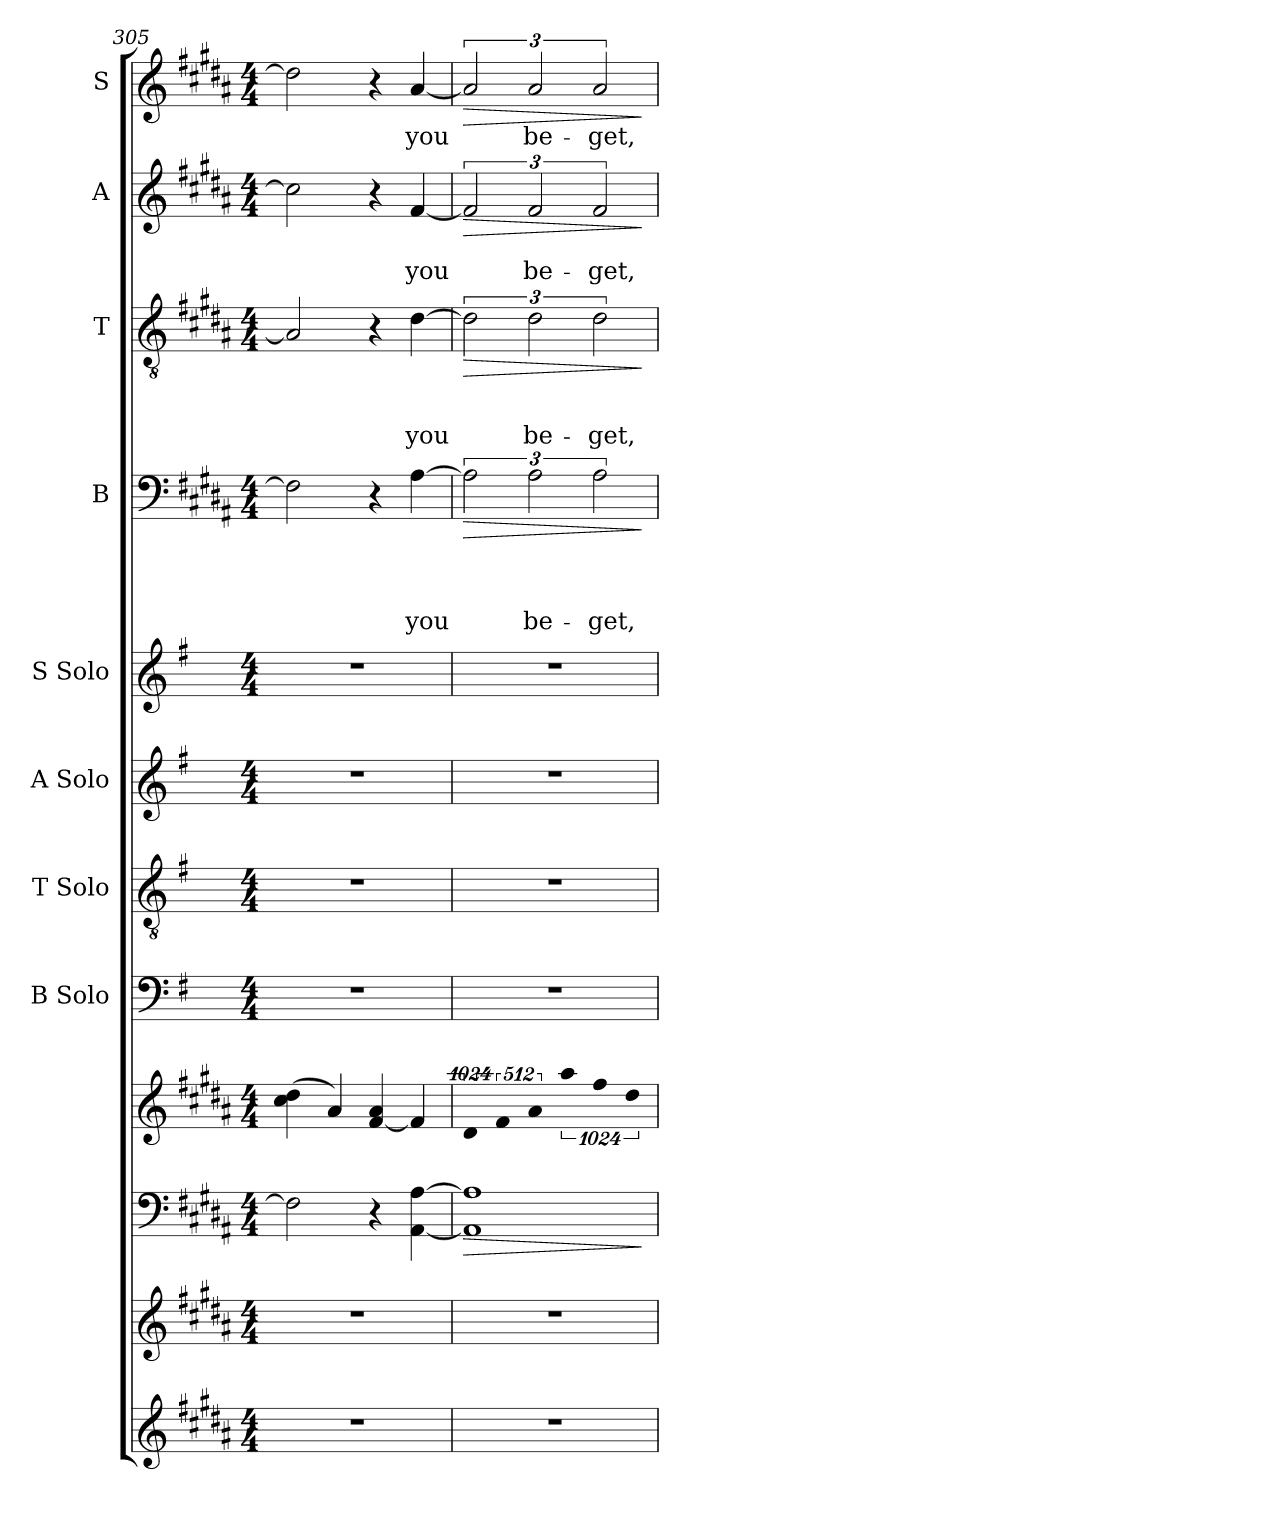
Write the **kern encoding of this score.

**kern	**kern	**kern	**dynam	**kern	**kern	**kern	**kern	**kern	**kern	**text	**text	**text	**text	**dynam	**kern	**text	**text	**text	**dynam	**kern	**text	**text	**dynam	**kern	**text	**dynam
*part12	*part11	*part10	*part10	*part9	*part8	*part7	*part6	*part5	*part4	*part4	*part4	*part4	*part4	*part4	*part3	*part3	*part3	*part3	*part3	*part2	*part2	*part2	*part2	*part1	*part1	*part1
*staff12	*staff11	*staff10	*staff10	*staff9	*staff8	*staff7	*staff6	*staff5	*staff4	*staff4	*staff4	*staff4	*staff4	*staff4	*staff3	*staff3	*staff3	*staff3	*staff3	*staff2	*staff2	*staff2	*staff2	*staff1	*staff1	*staff1
*	*	*	*	*	*I"B Solo	*I"T Solo	*I"A Solo	*I"S Solo	*I"B	*	*	*	*	*	*I"T	*	*	*	*	*I"A	*	*	*	*I"S	*	*
*clefG2	*clefG2	*clefF4	*	*clefG2	*clefF4	*clefGv2	*clefG2	*clefG2	*clefF4	*	*	*	*	*	*clefGv2	*	*	*	*	*clefG2	*	*	*	*clefG2	*	*
*k[f#c#g#d#a#]	*k[f#c#g#d#a#]	*k[f#c#g#d#a#]	*	*k[f#c#g#d#a#]	*k[f#]	*k[f#]	*k[f#]	*k[f#]	*k[f#c#g#d#a#]	*	*	*	*	*	*k[f#c#g#d#a#]	*	*	*	*	*k[f#c#g#d#a#]	*	*	*	*k[f#c#g#d#a#]	*	*
*B:	*B:	*B:	*	*B:	*G:	*G:	*G:	*G:	*B:	*	*	*	*	*	*B:	*	*	*	*	*B:	*	*	*	*B:	*	*
*M4/4	*M4/4	*M4/4	*	*M4/4	*M4/4	*M4/4	*M4/4	*M4/4	*M4/4	*	*	*	*	*	*M4/4	*	*	*	*	*M4/4	*	*	*	*M4/4	*	*
=305	=305	=305	=305	=305	=305	=305	=305	=305	=305	=305	=305	=305	=305	=305	=305	=305	=305	=305	=305	=305	=305	=305	=305	=305	=305	=305
1r	1r	2F#\]	.	(>4cc#\ 4dd#\	1r	1r	1r	1r	2F#\]	.	.	.	.	.	2A#/]	.	.	.	.	2cc\]	.	.	.	2dd#\]	.	.
.	.	.	.	4a#/)	.	.	.	.	.	.	.	.	.	.	.	.	.	.	.	.	.	.	.	.	.	.
.	.	4r	.	[<4f#/ 4a#/	.	.	.	.	4r	.	.	.	.	.	4r	.	.	.	.	4r	.	.	.	4r	.	.
!	!	!	!	!	!	!	!	!	!	!	!	!	!LO:LY:b	!	!	!	!	!LO:LY:b	!	!	!	!LO:LY:b	!	!	!LO:LY:b	!
.	.	[<4AA#\ [>4A#\	.	4f#/]	.	.	.	.	[>4A#\	.	.	.	you	.	[>4d#\	.	.	you	.	[<4f#/	.	you	.	[<4a#/	you	.
=306	=306	=306	=306	=306	=306	=306	=306	=306	=306	=306	=306	=306	=306	=306	=306	=306	=306	=306	=306	=306	=306	=306	=306	=306	=306	=306
!	!	!	!LO:HP:b	!LO:N:vis=4	!	!	!	!	!	!	!	!	!	!LO:HP:b	!	!	!	!	!LO:HP:b	!	!	!	!LO:HP:b	!	!	!LO:HP:b
1r	1r	1AA#] 1A#]	>	4096%683d#/	1r	1r	1r	1r	3A#\]	.	.	.	.	>	3d#\]	.	.	.	>	3f#/]	.	.	>	3a#/]	.	>
!	!	!	!	!LO:N:vis=4	!	!	!	!	!	!	!	!	!	!	!	!	!	!	!	!	!	!	!	!	!	!
.	.	.	.	2048%341f#/	.	.	.	.	.	.	.	.	.	.	.	.	.	.	.	.	.	.	.	.	.	.
!	!	!	!	!LO:N:vis=4	!	!	!	!	!	!	!	!	!	!	!	!	!	!	!	!	!	!	!	!	!	!
.	.	.	.	4096%683a#/	.	.	.	.	.	.	.	.	.	.	.	.	.	.	.	.	.	.	.	.	.	.
!	!	!	!	!	!	!	!	!	!	!	!	!	!LO:LY:b	!	!	!	!	!LO:LY:b	!	!	!	!LO:LY:b	!	!	!LO:LY:b	!
.	.	.	.	.	.	.	.	.	3A#\	.	.	.	be-	.	3d#\	.	.	be-	.	3f#/	.	be-	.	3a#/	be-	.
!	!	!	!	!LO:N:vis=4	!	!	!	!	!	!	!	!	!	!	!	!	!	!	!	!	!	!	!	!	!	!
.	.	.	.	4096%683aa#\	.	.	.	.	.	.	.	.	.	.	.	.	.	.	.	.	.	.	.	.	.	.
!	!	!	!	!	!	!	!	!	!	!	!	!	!LO:LY:b	!	!	!	!	!LO:LY:b	!	!	!	!LO:LY:b	!	!	!LO:LY:b	!
.	.	.	.	.	.	.	.	.	3A#\	.	.	.	-get,	.	3d#\	.	.	-get,	.	3f#/	.	-get,	.	3a#/	-get,	.
!	!	!	!	!LO:N:vis=4	!	!	!	!	!	!	!	!	!	!	!	!	!	!	!	!	!	!	!	!	!	!
.	.	.	.	2048%341ff#\	.	.	.	.	.	.	.	.	.	.	.	.	.	.	.	.	.	.	.	.	.	.
!	!	!	!	!LO:N:vis=4	!	!	!	!	!	!	!	!	!	!	!	!	!	!	!	!	!	!	!	!	!	!
.	.	.	.	4096%683dd#\	.	.	.	.	.	.	.	.	.	.	.	.	.	.	.	.	.	.	.	.	.	.
.	.	.	]	.	.	.	.	.	.	.	.	.	.	]	.	.	.	.	]	.	.	.	]	.	.	]
=	=	=	=	=	=	=	=	=	=	=	=	=	=	=	=	=	=	=	=	=	=	=	=	=	=	=
*-	*-	*-	*-	*-	*-	*-	*-	*-	*-	*-	*-	*-	*-	*-	*-	*-	*-	*-	*-	*-	*-	*-	*-	*-	*-	*-
